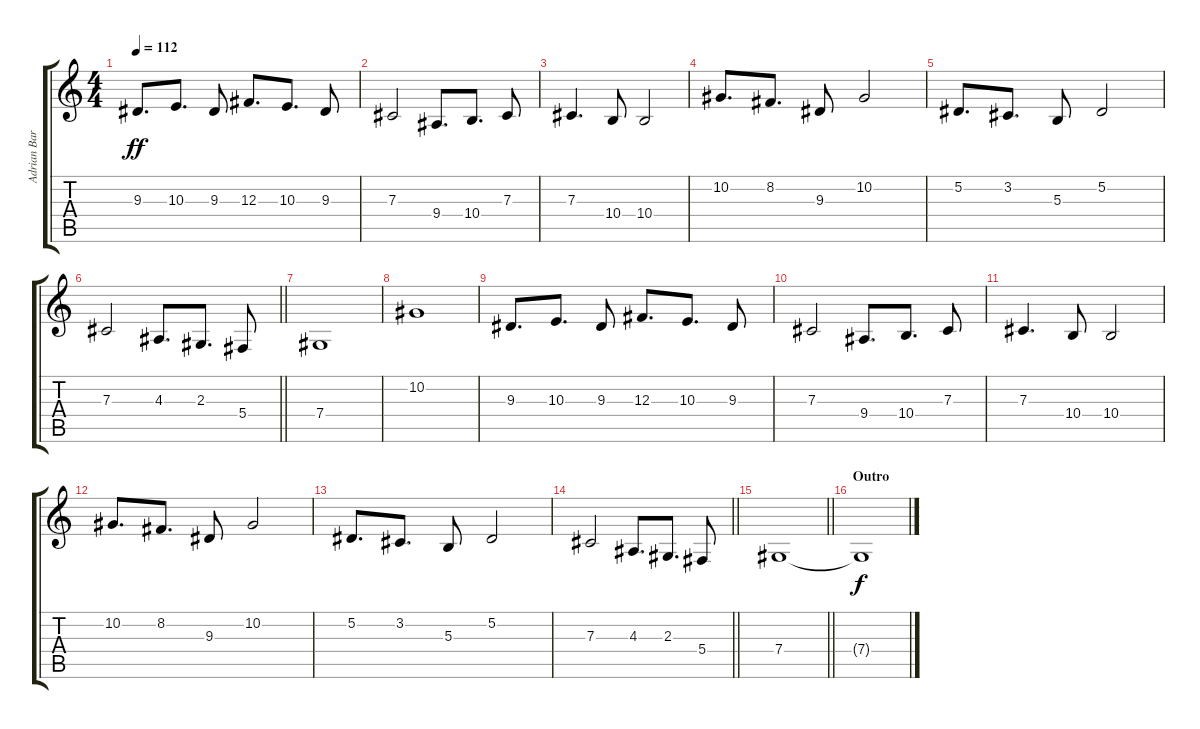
\track ("Adrian Barilari Voz" "Adrian Bar") {instrument flute}
\staff {score tabs}
\tuning (Eb4 Bb3 Gb3 Db3 Ab2 Eb2) {hide}
\ts (4 4)
\tempo 112
\clef g2
\ks c
9.3.8{d dy ff} 10.3.8{d} 9.3.8 12.3.8{d} 10.3.8{d} 9.3.8 |
7.3.2 9.4.8{d} 10.4.8{d} 7.3.8 |
7.3.4{d} 10.4.8 10.4.2 |
10.2.8{d} 8.2.8{d} 9.3.8 10.2.2 |
5.2.8{d} 3.2.8{d} 5.3.8 5.2.2 |
\barLineRight lightlight
7.3.2 4.3.8{d} 2.3.8{d} 5.4.8 |
7.4.1 |
10.2.1 |
9.3.8{d} 10.3.8{d} 9.3.8 12.3.8{d} 10.3.8{d} 9.3.8 |
7.3.2 9.4.8{d} 10.4.8{d} 7.3.8 |
7.3.4{d} 10.4.8 10.4.2 |
10.2.8{d} 8.2.8{d} 9.3.8 10.2.2 |
5.2.8{d} 3.2.8{d} 5.3.8 5.2.2 |
\barLineRight lightlight
7.3.2 4.3.8{d} 2.3.8{d} 5.4.8 |
\barLineRight lightlight
7.4.1{volume 0} |
\section ("" "Outro")
7.4{t}.1{dy f}
